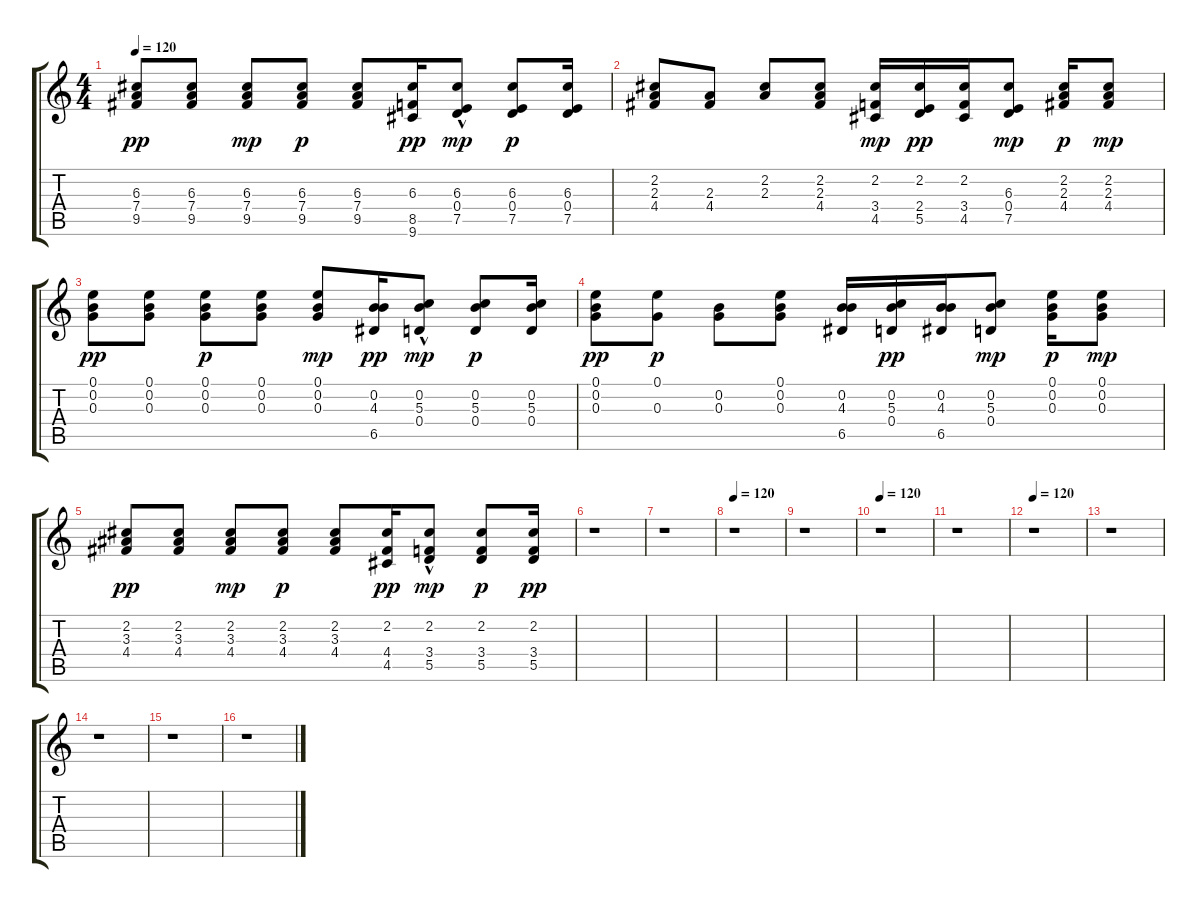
\track "" {instrument acousticguitarsteel}
\staff {score tabs}
\tuning (E4 B3 G3 D3 A2 E2) {hide}
\ts (4 4)
\tempo 120
\clef g2
\ks c
(6.3 7.4 9.5).8{dy pp} (6.3 7.4 9.5).8 (6.3 7.4 9.5).8{dy mp} (6.3 7.4 9.5).8{dy p} (6.3 7.4 9.5).8 (6.3 8.5 9.6).16{dy pp} (6.3 0.4{hac} 7.5{hac}).8{dy mp} (6.3 0.4 7.5).8{dy p} (6.3 0.4 7.5).16 |
(2.2 2.3 4.4).8 (2.3 4.4).8 (2.2 2.3).8 (2.2 2.3 4.4).8 (2.2 3.4 4.5).16{dy mp} (2.2 2.4 5.5).16{dy pp} (2.2 3.4 4.5).16 (6.3 0.4 7.5).8{dy mp} (2.2 2.3 4.4).16{dy p} (2.2 2.3 4.4).8{dy mp} |
(0.1 0.2 0.3).8{dy pp} (0.1 0.2 0.3).8 (0.1 0.2 0.3).8{dy p} (0.1 0.2 0.3).8 (0.1 0.2 0.3).8{dy mp} (0.2 4.3 6.5).16{dy pp} (0.2 5.3{hac} 0.4{hac}).8{dy mp} (0.2 5.3 0.4).8{dy p} (0.2 5.3 0.4).16 |
(0.1 0.2 0.3).8{dy pp} (0.1 0.3).8{dy p} (0.2 0.3).8 (0.1 0.2 0.3).8 (0.2 4.3 6.5).16 (0.2 5.3 0.4).16{dy pp} (0.2 4.3 6.5).16 (0.2 5.3 0.4).8{dy mp} (0.1 0.2 0.3).16{dy p} (0.1 0.2 0.3).8{dy mp} |
(2.2 3.3 4.4).8{dy pp} (2.2 3.3 4.4).8 (2.2 3.3 4.4).8{dy mp} (2.2 3.3 4.4).8{dy p} (2.2 3.3 4.4).8 (2.2 4.4 4.5).16{dy pp} (2.2 3.4{hac} 5.5{hac}).8{dy mp} (2.2 3.4 5.5).8{dy p} (2.2 3.4 5.5).16{dy pp} |
r.1 |
r.1 |
\tempo 120
r.1 |
r.1 |
\tempo 120
r.1 |
r.1 |
\tempo 120
r.1 |
r.1 |
r.1 |
r.1 |
r.1
